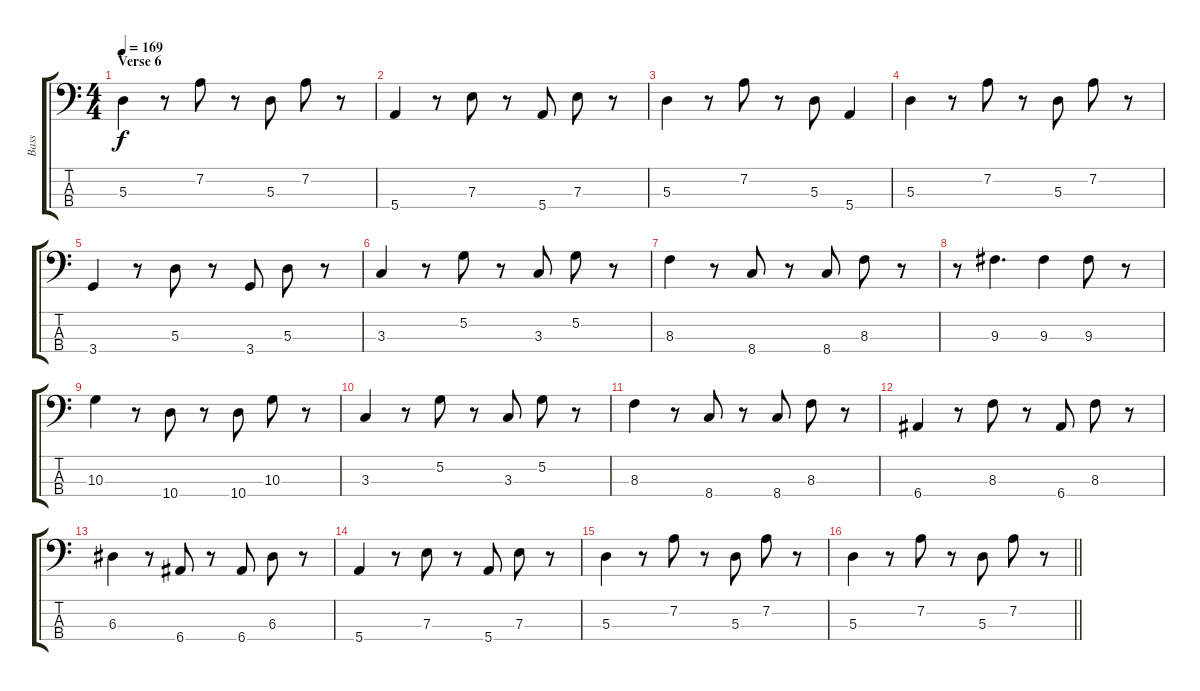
\track ("Bass" "Bass") {instrument electricbassfinger}
\staff {score tabs}
\tuning (G2 D2 A1 E1) {hide}
\ts (4 4)
\section ("" "Verse 6")
\tempo 169
\clef f4
\ks c
5.3.4{dy f} r.8 7.2.8 r.8 5.3.8 7.2.8 r.8 |
5.4.4 r.8 7.3.8 r.8 5.4.8 7.3.8 r.8 |
5.3.4 r.8 7.2.8 r.8 5.3.8 5.4.4 |
5.3.4 r.8 7.2.8 r.8 5.3.8 7.2.8 r.8 |
3.4.4 r.8 5.3.8 r.8 3.4.8 5.3.8 r.8 |
3.3.4 r.8 5.2.8 r.8 3.3.8 5.2.8 r.8 |
8.3.4 r.8 8.4.8 r.8 8.4.8 8.3.8 r.8 |
r.8 9.3.4{d} 9.3.4 9.3.8 r.8 |
10.3.4 r.8 10.4.8 r.8 10.4.8 10.3.8 r.8 |
3.3.4 r.8 5.2.8 r.8 3.3.8 5.2.8 r.8 |
8.3.4 r.8 8.4.8 r.8 8.4.8 8.3.8 r.8 |
6.4.4 r.8 8.3.8 r.8 6.4.8 8.3.8 r.8 |
6.3.4 r.8 6.4.8 r.8 6.4.8 6.3.8 r.8 |
5.4.4 r.8 7.3.8 r.8 5.4.8 7.3.8 r.8 |
5.3.4 r.8 7.2.8 r.8 5.3.8 7.2.8 r.8 |
\barLineRight lightlight
5.3.4 r.8 7.2.8 r.8 5.3.8 7.2.8 r.8
